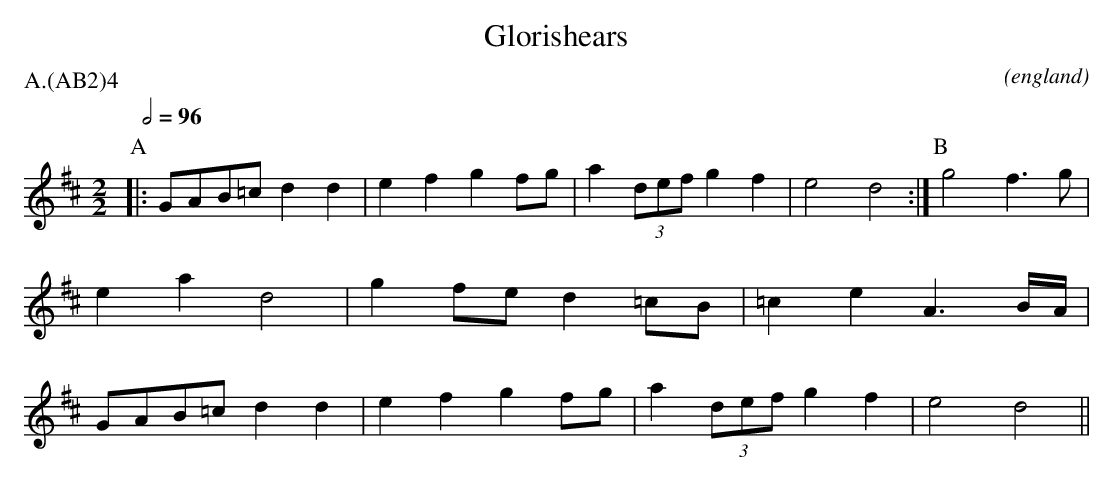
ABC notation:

X:1
T:Glorishears
O:england
M:2/2
C:
P:A.(AB2)4
K:D
Q:1/2=96
L:1/8
P:A
|: GAB=c d2 d2 | e2 f2 g2 fg | a2 (3def g2 f2  |  e4    d4        :|\
P:B
g4    f3 g  | e2 a2 d4    | g2 fe    d2 =cB | =c2 e2 A3 B/2A/2 |\
GAB=c d2 d2 | e2 f2 g2 fg | a2 (3def g2 f2  |  e4    d4        ||
